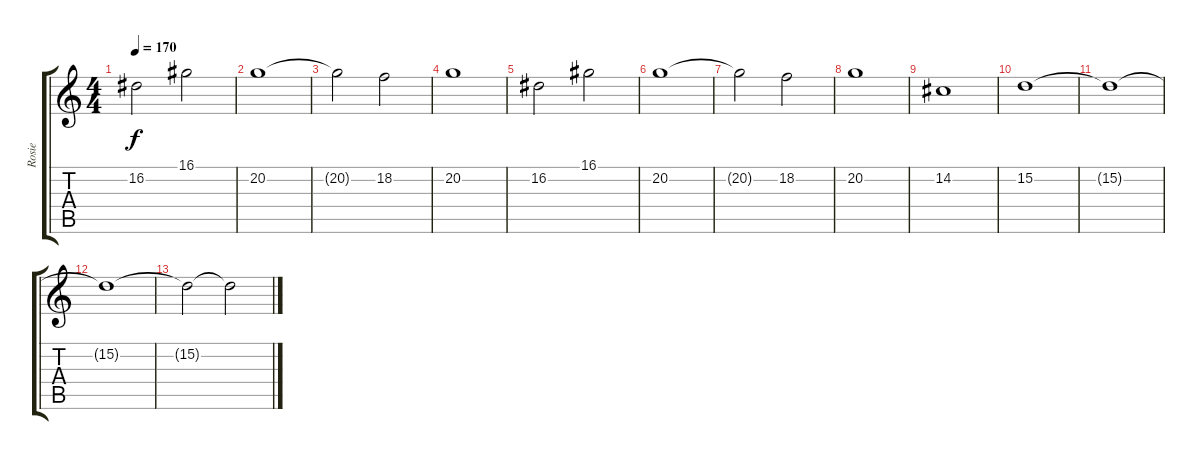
\track ("Rosie" "Rosie") {instrument choiraahs}
\staff {score tabs}
\tuning (E4 B3 G3 D3 A2 D2) {hide}
\ts (4 4)
\tempo 170
\clef g2
\ks c
16.2.2{dy f} 16.1.2 |
20.2.1 |
20.2{t}.2 18.2.2 |
20.2.1 |
16.2.2 16.1.2 |
20.2.1 |
20.2{t}.2 18.2.2 |
20.2.1 |
14.2.1 |
15.2.1 |
15.2{t}.1 |
15.2{t}.1 |
15.2{t}.2 15.2{t}.2
